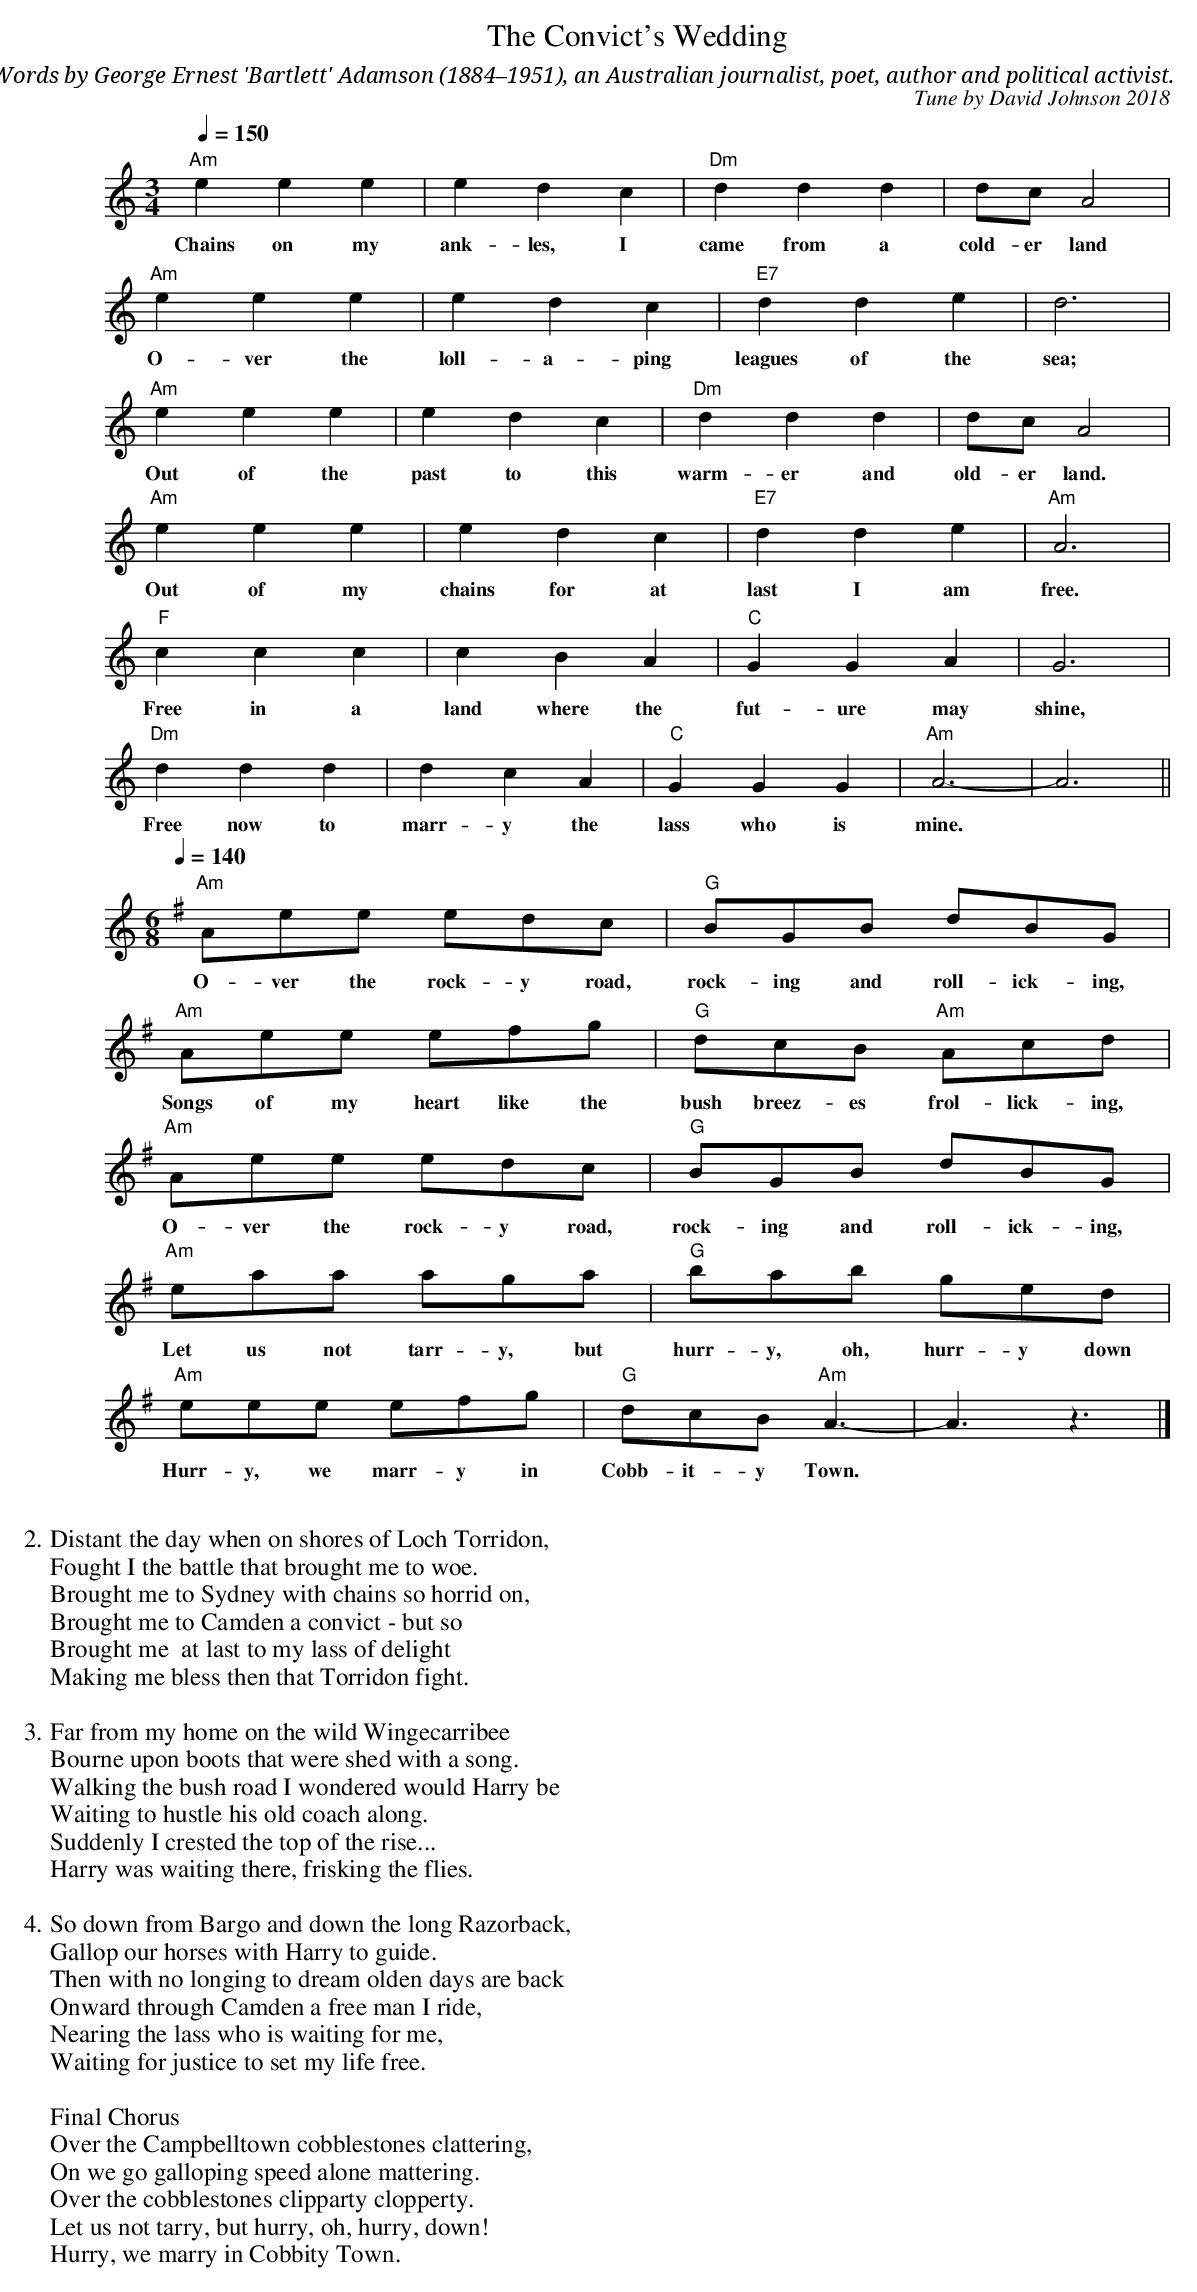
X:1
T:Convict's Wedding, The
C:Words by George Ernest 'Bartlett' Adamson (1884–1951), an Australian journalist, poet, author and political activist.
C:Tune by David Johnson 2018
M:3/4
L:1/4
Q:1/4=150
K:Am clef=treble octave=0
"Am"eee|edc|"Dm"ddd|d/2c/2A2|
w:Chains on my ank-les, I came from a cold-er land
"Am"eee|edc|"E7"dde|d3|
w:O-ver the loll-a-ping leagues of the sea;
"Am"eee|edc|"Dm"ddd|d/2c/2A2|
w:Out of the past to this warm-er and old-er land.
"Am"eee|edc|"E7"dde|"Am"A3|
w:Out of my chains for at last I am free.
"F"ccc|cBA|"C"GGA|G3|
w:Free in a land where the fut-ure may shine,
"Dm"ddd|dcA|"C"GGG|"Am"A3-|A3||
w:Free now to marr-y the lass who is mine.
M:6/8
L:1/8
Q:1/4=140
K:Ador
"Am"Aee edc |"G"BGB dBG |
w:O-ver the rock-y road, rock-ing and roll-ick-ing,
"Am"Aee efg |"G"dcB "Am"Acd |
w:Songs of my heart like the bush breez-es frol-lick-ing,
"Am"Aee edc |"G"BGB dBG |
w:O-ver the rock-y road, rock-ing and roll-ick-ing,
"Am"eaa aga |"G"bab ged |
w:Let us not tarr-y, but hurr-y, oh, hurr-y down
"Am"eee efg |"G"dcB "Am"A3|-A3z3|]
w:Hurr-y, we marr-y in Cobb-it-y Town.
W:
W:2. Distant the day when on shores of Loch Torridon,
W:Fought I the battle that brought me to woe.
W:Brought me to Sydney with chains so horrid on,
W:Brought me to Camden a convict - but so
W:Brought me  at last to my lass of delight
W:Making me bless then that Torridon fight.
W:
W:3. Far from my home on the wild Wingecarribee
W:Bourne upon boots that were shed with a song.
W:Walking the bush road I wondered would Harry be
W:Waiting to hustle his old coach along.
W:Suddenly I crested the top of the rise...
W:Harry was waiting there, frisking the flies.
W:
W:4. So down from Bargo and down the long Razorback,
W:Gallop our horses with Harry to guide.
W:Then with no longing to dream olden days are back
W:Onward through Camden a free man I ride,
W:Nearing the lass who is waiting for me,
W:Waiting for justice to set my life free.
W:
W:Final Chorus
W:Over the Campbelltown cobblestones clattering,
W:On we go galloping speed alone mattering.
W:Over the cobblestones clipparty clopperty.
W:Let us not tarry, but hurry, oh, hurry, down!
W:Hurry, we marry in Cobbity Town.
